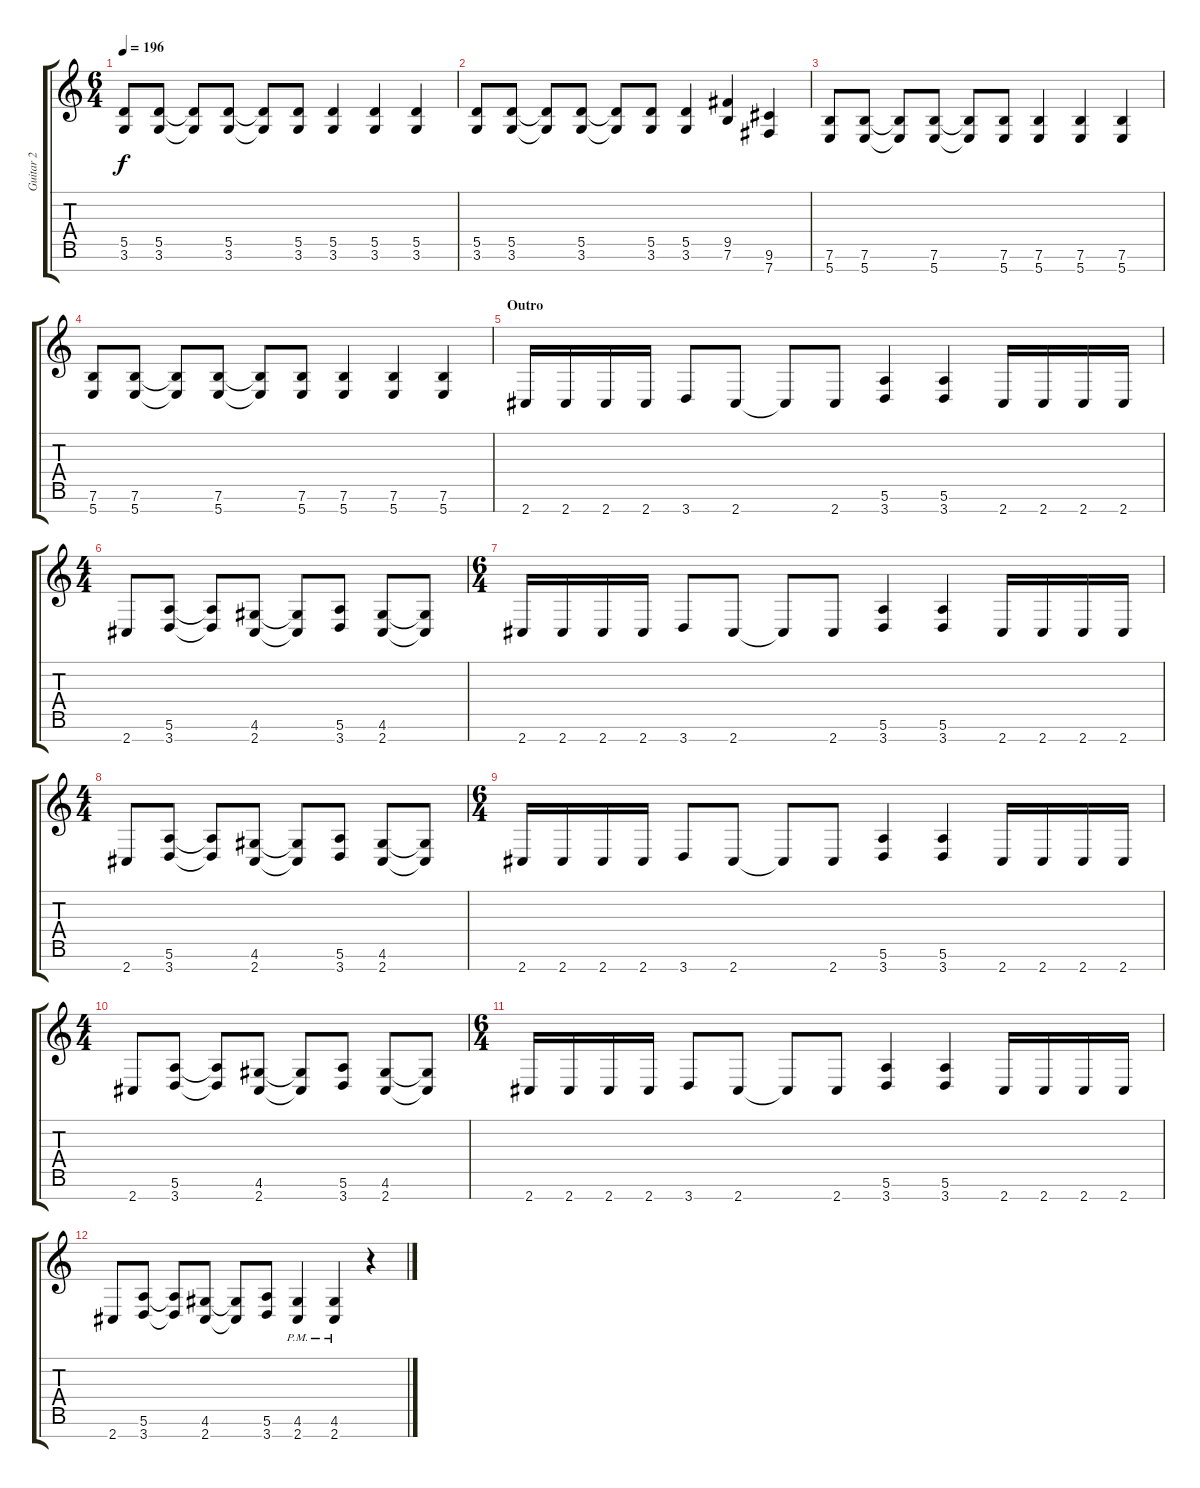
\track ("Guitar 2" "Guitar 2") {instrument overdrivenguitar}
\staff {score tabs}
\tuning (E4 B3 G3 D3 A2 E2 B1) {hide}
\ts (6 4)
\tempo 196
\clef g2
\ks c
(5.5 3.6).8{dy f} (5.5 3.6).8 (5.5{t} 3.6{t}).8 (5.5 3.6).8 (5.5{t} 3.6{t}).8 (5.5 3.6).8 (5.5 3.6).4 (5.5 3.6).4 (5.5 3.6).4 |
(5.5 3.6).8 (5.5 3.6).8 (5.5{t} 3.6{t}).8 (5.5 3.6).8 (5.5{t} 3.6{t}).8 (5.5 3.6).8 (5.5 3.6).4 (9.5 7.6).4 (9.6 7.7).4 |
(7.6 5.7).8 (7.6 5.7).8 (7.6{t} 5.7{t}).8 (7.6 5.7).8 (7.6{t} 5.7{t}).8 (7.6 5.7).8 (7.6 5.7).4 (7.6 5.7).4 (7.6 5.7).4 |
(7.6 5.7).8 (7.6 5.7).8 (7.6{t} 5.7{t}).8 (7.6 5.7).8 (7.6{t} 5.7{t}).8 (7.6 5.7).8 (7.6 5.7).4 (7.6 5.7).4 (7.6 5.7).4 |
\section ("" "Outro")
2.7.16 2.7.16 2.7.16 2.7.16 3.7.8 2.7.8 2.7{t}.8 2.7.8 (5.6 3.7).4 (5.6 3.7).4 2.7.16 2.7.16 2.7.16 2.7.16 |
\ts (4 4)
2.7.8 (5.6 3.7).8 (5.6{t} 3.7{t}).8 (4.6 2.7).8 (4.6{t} 2.7{t}).8 (5.6 3.7).8 (4.6 2.7).8 (4.6{t} 2.7{t}).8 |
\ts (6 4)
2.7.16 2.7.16 2.7.16 2.7.16 3.7.8 2.7.8 2.7{t}.8 2.7.8 (5.6 3.7).4 (5.6 3.7).4 2.7.16 2.7.16 2.7.16 2.7.16 |
\ts (4 4)
2.7.8 (5.6 3.7).8 (5.6{t} 3.7{t}).8 (4.6 2.7).8 (4.6{t} 2.7{t}).8 (5.6 3.7).8 (4.6 2.7).8 (4.6{t} 2.7{t}).8 |
\ts (6 4)
2.7.16 2.7.16 2.7.16 2.7.16 3.7.8 2.7.8 2.7{t}.8 2.7.8 (5.6 3.7).4 (5.6 3.7).4 2.7.16 2.7.16 2.7.16 2.7.16 |
\ts (4 4)
2.7.8 (5.6 3.7).8 (5.6{t} 3.7{t}).8 (4.6 2.7).8 (4.6{t} 2.7{t}).8 (5.6 3.7).8 (4.6 2.7).8 (4.6{t} 2.7{t}).8 |
\ts (6 4)
2.7.16 2.7.16 2.7.16 2.7.16 3.7.8 2.7.8 2.7{t}.8 2.7.8 (5.6 3.7).4 (5.6 3.7).4 2.7.16 2.7.16 2.7.16 2.7.16 |
2.7.8 (5.6 3.7).8 (5.6{t} 3.7{t}).8 (4.6 2.7).8 (4.6{t} 2.7{t}).8 (5.6 3.7).8 (4.6{pm} 2.7{pm}).4 (4.6{pm} 2.7{pm}).4 r.4
